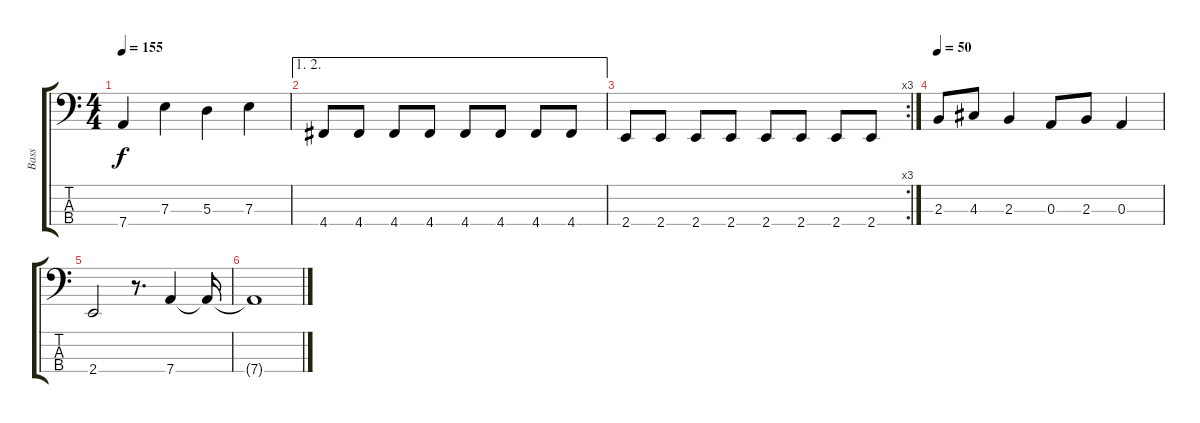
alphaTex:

\track ("Bass" "Bass") {instrument electricbassfinger}
\staff {score tabs}
\tuning (G2 D2 A1 D1) {hide}
\ts (4 4)
\tempo 155
\clef f4
\ks c
7.4.4{dy f} 7.3.4 5.3.4 7.3.4 |
\ae (1 2)
4.4.8 4.4.8 4.4.8 4.4.8 4.4.8 4.4.8 4.4.8 4.4.8 |
\rc 3
2.4.8 2.4.8 2.4.8 2.4.8 2.4.8 2.4.8 2.4.8 2.4.8 |
\tempo 50
2.3.8 4.3.8 2.3.4 0.3.8 2.3.8 0.3.4 |
2.4.2 r.8{d} 7.4.4 7.4{t}.16 |
7.4{t}.1
